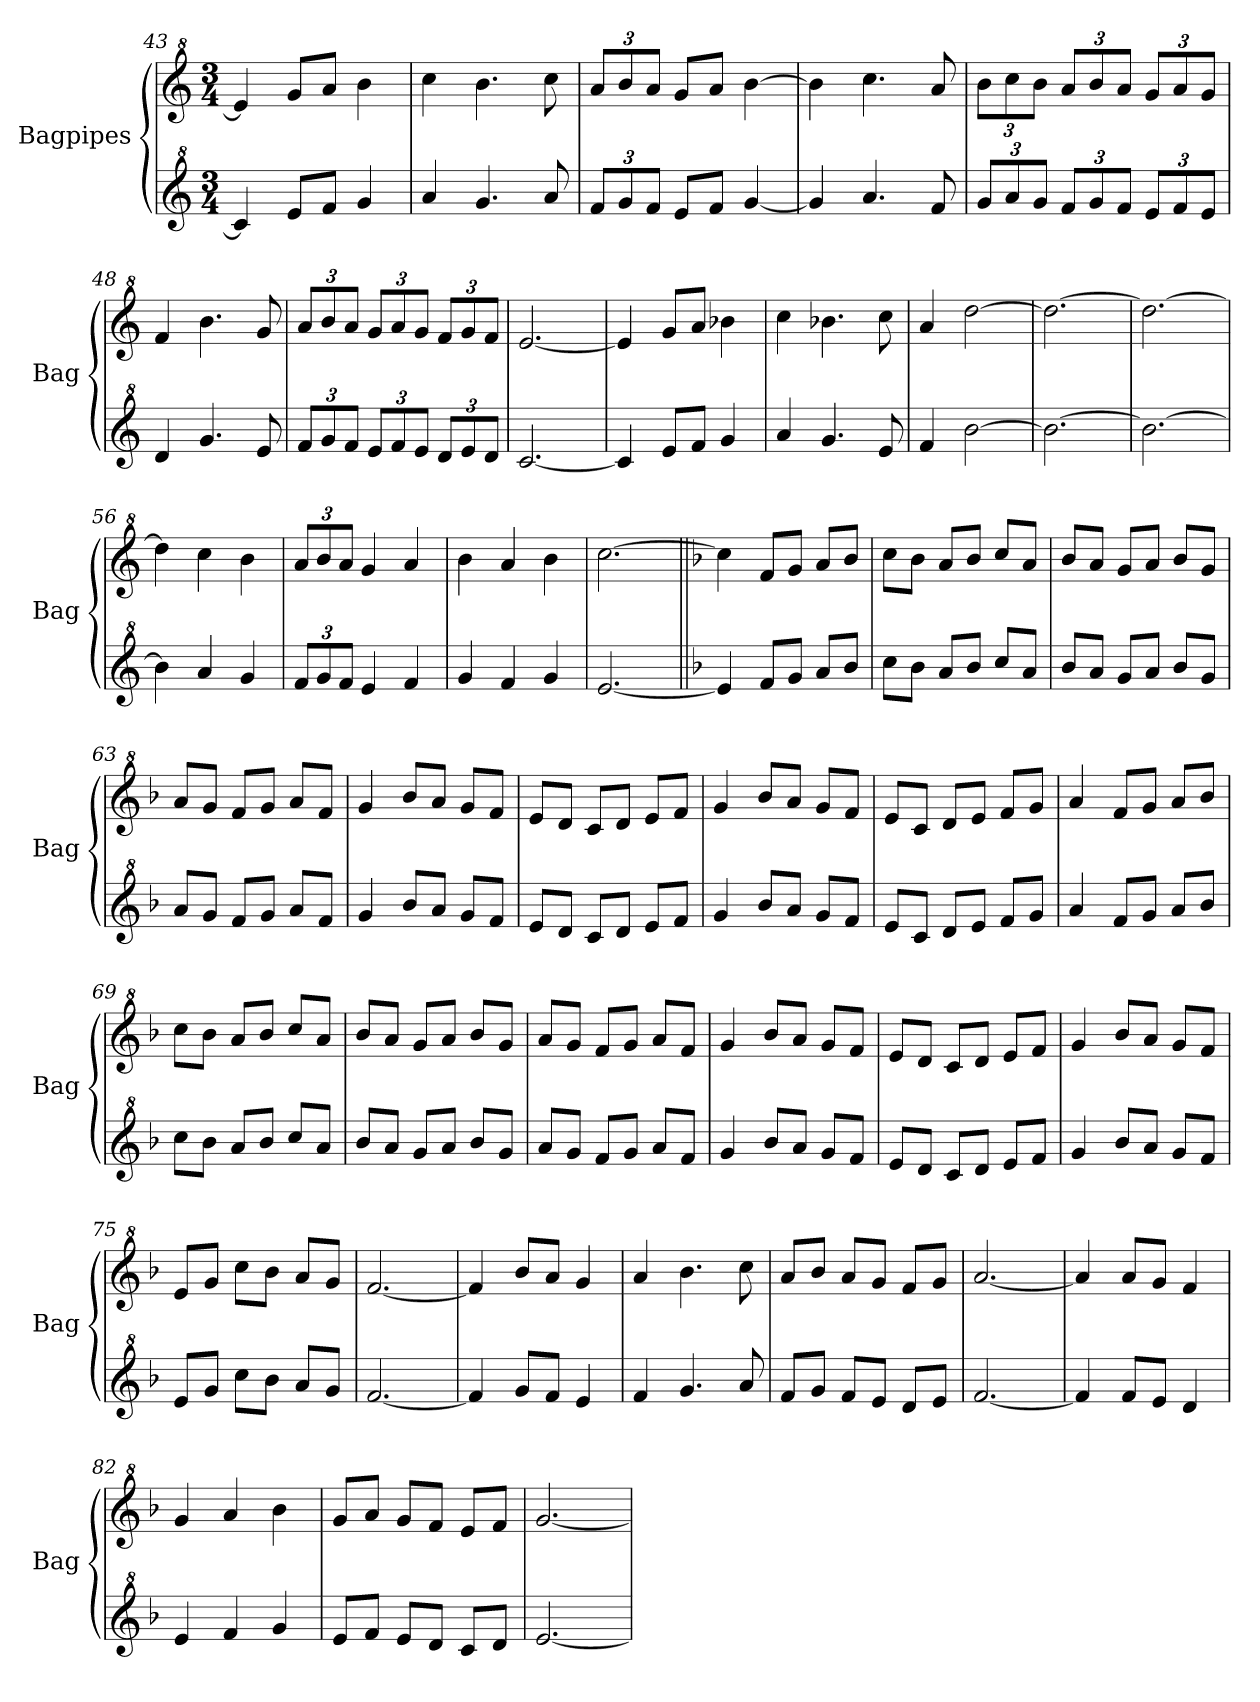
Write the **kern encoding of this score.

**kern	**kern
*part2	*part1
*staff2	*staff1
*I"Bagpipes	*I"Bagpipes
*I'Bag	*I'Bag
*clefG^2	*clefG^2
*k[]	*k[]
*C:	*C:
*M3/4	*M3/4
=43	=43
4cc/]	4ee/]
8ee/L	8gg/L
8ff/J	8aa/J
4gg/	4bb\
=44	=44
4aa/	4ccc\
4.gg/	4.bb\
8aa/	8ccc\
=45	=45
*Xbrackettup	*Xbrackettup
12ff/L	12aa/L
12gg/	12bb/
12ff/J	12aa/J
8ee/L	8gg/L
8ff/J	8aa/J
[4gg/	[4bb\
=46	=46
4gg/]	4bb\]
4.aa/	4.ccc\
8ff/	8aa/
=47	=47
12gg/L	12bb\L
12aa/	12ccc\
12gg/J	12bb\J
12ff/L	12aa/L
12gg/	12bb/
12ff/J	12aa/J
12ee/L	12gg/L
12ff/	12aa/
12ee/J	12gg/J
=48	=48
4dd/	4ff/
4.gg/	4.bb\
8ee/	8gg/
!!LO:LB:g=z
=49	=49
12ff/L	12aa/L
12gg/	12bb/
12ff/J	12aa/J
12ee/L	12gg/L
12ff/	12aa/
12ee/J	12gg/J
12dd/L	12ff/L
12ee/	12gg/
12dd/J	12ff/J
=50	=50
[2.cc/	[2.ee/
=51	=51
4cc/]	4ee/]
8ee/L	8gg/L
8ff/J	8aa/J
4gg/	4bb-X\
=52	=52
4aa/	4ccc\
4.gg/	4.bb-X\
8ee/	8ccc\
=53	=53
4ff/	4aa/
[2bb\	[2ddd\
=54	=54
2.bb\_	2.ddd\_
=55	=55
2.bb\_	2.ddd\_
=56	=56
4bb\]	4ddd\]
4aa/	4ccc\
4gg/	4bb\
=57	=57
12ff/L	12aa/L
12gg/	12bb/
12ff/J	12aa/J
4ee/	4gg/
4ff/	4aa/
=58	=58
4gg/	4bb\
4ff/	4aa/
4gg/	4bb\
=59	=59
[2.ee/	[2.ccc\
!!LO:LB:g=z
=60||	=60||
*k[b-]	*k[b-]
*F:	*F:
4ee/]	4ccc\]
8ff/L	8ff/L
8gg/J	8gg/J
8aa/L	8aa/L
8bb-/J	8bb-/J
=61	=61
8ccc\L	8ccc\L
8bb-\J	8bb-\J
8aa/L	8aa/L
8bb-/J	8bb-/J
8ccc/L	8ccc/L
8aa/J	8aa/J
=62	=62
8bb-/L	8bb-/L
8aa/J	8aa/J
8gg/L	8gg/L
8aa/J	8aa/J
8bb-/L	8bb-/L
8gg/J	8gg/J
=63	=63
8aa/L	8aa/L
8gg/J	8gg/J
8ff/L	8ff/L
8gg/J	8gg/J
8aa/L	8aa/L
8ff/J	8ff/J
=64	=64
4gg/	4gg/
8bb-/L	8bb-/L
8aa/J	8aa/J
8gg/L	8gg/L
8ff/J	8ff/J
=65	=65
8ee/L	8ee/L
8dd/J	8dd/J
8cc/L	8cc/L
8dd/J	8dd/J
8ee/L	8ee/L
8ff/J	8ff/J
=66	=66
4gg/	4gg/
8bb-/L	8bb-/L
8aa/J	8aa/J
8gg/L	8gg/L
8ff/J	8ff/J
=67	=67
8ee/L	8ee/L
8cc/J	8cc/J
8dd/L	8dd/L
8ee/J	8ee/J
8ff/L	8ff/L
8gg/J	8gg/J
!!LO:LB:g=z
=68	=68
4aa/	4aa/
8ff/L	8ff/L
8gg/J	8gg/J
8aa/L	8aa/L
8bb-/J	8bb-/J
=69	=69
8ccc\L	8ccc\L
8bb-\J	8bb-\J
8aa/L	8aa/L
8bb-/J	8bb-/J
8ccc/L	8ccc/L
8aa/J	8aa/J
=70	=70
8bb-/L	8bb-/L
8aa/J	8aa/J
8gg/L	8gg/L
8aa/J	8aa/J
8bb-/L	8bb-/L
8gg/J	8gg/J
=71	=71
8aa/L	8aa/L
8gg/J	8gg/J
8ff/L	8ff/L
8gg/J	8gg/J
8aa/L	8aa/L
8ff/J	8ff/J
=72	=72
4gg/	4gg/
8bb-/L	8bb-/L
8aa/J	8aa/J
8gg/L	8gg/L
8ff/J	8ff/J
=73	=73
8ee/L	8ee/L
8dd/J	8dd/J
8cc/L	8cc/L
8dd/J	8dd/J
8ee/L	8ee/L
8ff/J	8ff/J
=74	=74
4gg/	4gg/
8bb-/L	8bb-/L
8aa/J	8aa/J
8gg/L	8gg/L
8ff/J	8ff/J
=75	=75
8ee/L	8ee/L
8gg/J	8gg/J
8ccc\L	8ccc\L
8bb-\J	8bb-\J
8aa/L	8aa/L
8gg/J	8gg/J
!!LO:LB:g=z
=76	=76
[2.ff/	[2.ff/
=77	=77
4ff/]	4ff/]
8gg/L	8bb-/L
8ff/J	8aa/J
4ee/	4gg/
=78	=78
4ff/	4aa/
4.gg/	4.bb-\
8aa/	8ccc\
=79	=79
8ff/L	8aa/L
8gg/J	8bb-/J
8ff/L	8aa/L
8ee/J	8gg/J
8dd/L	8ff/L
8ee/J	8gg/J
=80	=80
[2.ff/	[2.aa/
=81	=81
4ff/]	4aa/]
8ff/L	8aa/L
8ee/J	8gg/J
4dd/	4ff/
=82	=82
4ee/	4gg/
4ff/	4aa/
4gg/	4bb-\
=83	=83
8ee/L	8gg/L
8ff/J	8aa/J
8ee/L	8gg/L
8dd/J	8ff/J
8cc/L	8ee/L
8dd/J	8ff/J
=84	=84
[2.ee/	[2.gg/
=	=
*-	*-
